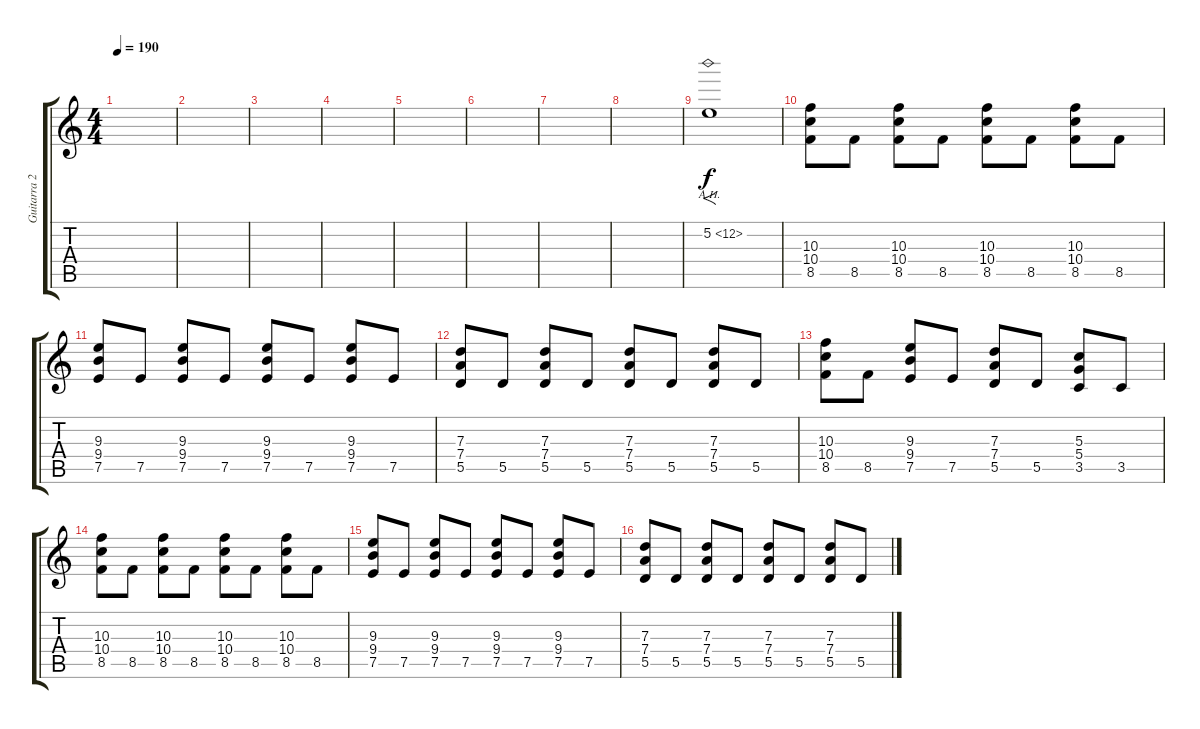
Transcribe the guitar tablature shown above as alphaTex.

\track ("Guitarra 2" "Guitarra 2") {instrument electricguitarclean}
\staff {score tabs}
\tuning (E4 B3 G3 D3 A2 E2) {hide}
\ts (4 4)
\tempo 190
\clef g2
\ks c
|
|
|
|
|
|
|
|
5.2{ah 7}.1{f} |
(10.3 10.4 8.5).8{dy f} 8.5.8 (10.3 10.4 8.5).8 8.5.8 (10.3 10.4 8.5).8 8.5.8 (10.3 10.4 8.5).8 8.5.8 |
(9.3 9.4 7.5).8 7.5.8 (9.3 9.4 7.5).8 7.5.8 (9.3 9.4 7.5).8 7.5.8 (9.3 9.4 7.5).8 7.5.8 |
(7.3 7.4 5.5).8 5.5.8 (7.3 7.4 5.5).8 5.5.8 (7.3 7.4 5.5).8 5.5.8 (7.3 7.4 5.5).8 5.5.8 |
(10.3 10.4 8.5).8 8.5.8 (9.3 9.4 7.5).8 7.5.8 (7.3 7.4 5.5).8 5.5.8 (5.3 5.4 3.5).8 3.5.8 |
(10.3 10.4 8.5).8 8.5.8 (10.3 10.4 8.5).8 8.5.8 (10.3 10.4 8.5).8 8.5.8 (10.3 10.4 8.5).8 8.5.8 |
(9.3 9.4 7.5).8 7.5.8 (9.3 9.4 7.5).8 7.5.8 (9.3 9.4 7.5).8 7.5.8 (9.3 9.4 7.5).8 7.5.8 |
(7.3 7.4 5.5).8 5.5.8 (7.3 7.4 5.5).8 5.5.8 (7.3 7.4 5.5).8 5.5.8 (7.3 7.4 5.5).8 5.5.8
